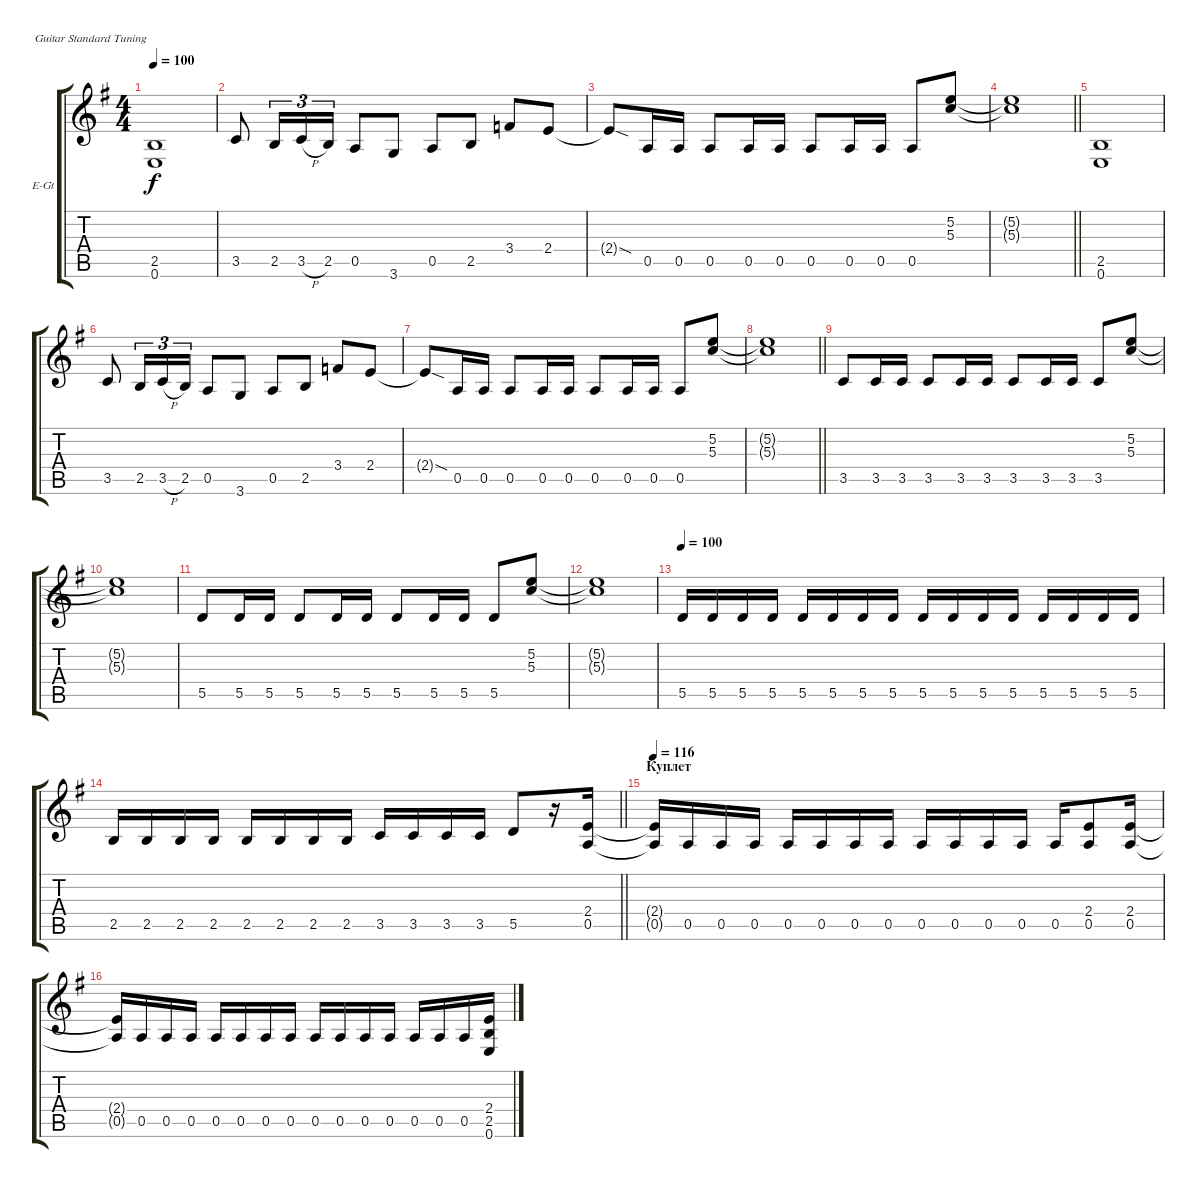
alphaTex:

\bracketExtendMode groupsimilarinstruments
\firstSystemTrackNameOrientation horizontal
\otherSystemsTrackNameOrientation horizontal
\track ("Владимир Холстинин" "E-Gt") {instrument distortionguitar}
\staff {score tabs}
\tuning (E4 B3 G3 D3 A2 E2)
\ts (4 4)
\tempo 100
\clef g2
\scale
0.333333
\ks eminor
(2.5 0.6).1{dy f} |
\scale
0.333333 3.5.8 2.5.16{tu (3 2)} 3.5{h}.16{tu (3 2)} 2.5.16{tu (3 2)} 0.5.8 3.6.8 0.5.8 2.5.8 3.4.8 2.4.8 |
\scale
0.333333 2.4{sod t}.8 0.5.16 0.5.16 0.5.8 0.5.16 0.5.16 0.5.8 0.5.16 0.5.16 0.5.8 (5.2 5.3).8 |
\scale
0.333333
\barLineRight lightlight
(5.2{t} 5.3{t}).1 |
\scale
0.333333 (2.5 0.6).1 |
\scale
0.333333 3.5.8 2.5.16{tu (3 2)} 3.5{h}.16{tu (3 2)} 2.5.16{tu (3 2)} 0.5.8 3.6.8 0.5.8 2.5.8 3.4.8 2.4.8 |
\scale
0.333333 2.4{sod t}.8 0.5.16 0.5.16 0.5.8 0.5.16 0.5.16 0.5.8 0.5.16 0.5.16 0.5.8 (5.2 5.3).8 |
\scale
0.333333
\barLineRight lightlight
(5.2{t} 5.3{t}).1 |
\scale
0.333333 3.5.8 3.5.16 3.5.16 3.5.8 3.5.16 3.5.16 3.5.8 3.5.16 3.5.16 3.5.8 (5.2 5.3).8 |
\scale
0.333333 (5.2{t} 5.3{t}).1 |
\scale
0.333333 5.5.8 5.5.16 5.5.16 5.5.8 5.5.16 5.5.16 5.5.8 5.5.16 5.5.16 5.5.8 (5.2 5.3).8 |
\scale
0.333333 (5.2{t} 5.3{t}).1 |
\tempo 100
\scale
0.333333 5.5.16 5.5.16 5.5.16 5.5.16 5.5.16 5.5.16 5.5.16 5.5.16 5.5.16 5.5.16 5.5.16 5.5.16 5.5.16 5.5.16 5.5.16 5.5.16 |
\scale
0.333333
\barLineRight lightlight
2.5.16 2.5.16 2.5.16 2.5.16 2.5.16 2.5.16 2.5.16 2.5.16 3.5.16 3.5.16 3.5.16 3.5.16 5.5.8 r.16 (2.4 0.5).16 |
\section ("" "Куплет")
\tempo 116
\scale
0.333333 (2.4{t} 0.5{t}).16 0.5.16 0.5.16 0.5.16 0.5.16 0.5.16 0.5.16 0.5.16 0.5.16 0.5.16 0.5.16 0.5.16 0.5.16 (2.4 0.5).8 (2.4 0.5).16 |
\scale
0.333333 (2.4{t} 0.5{t}).16 0.5.16 0.5.16 0.5.16 0.5.16 0.5.16 0.5.16 0.5.16 0.5.16 0.5.16 0.5.16 0.5.16 0.5.16 0.5.16 0.5.16 (2.4 2.5 0.6).16
